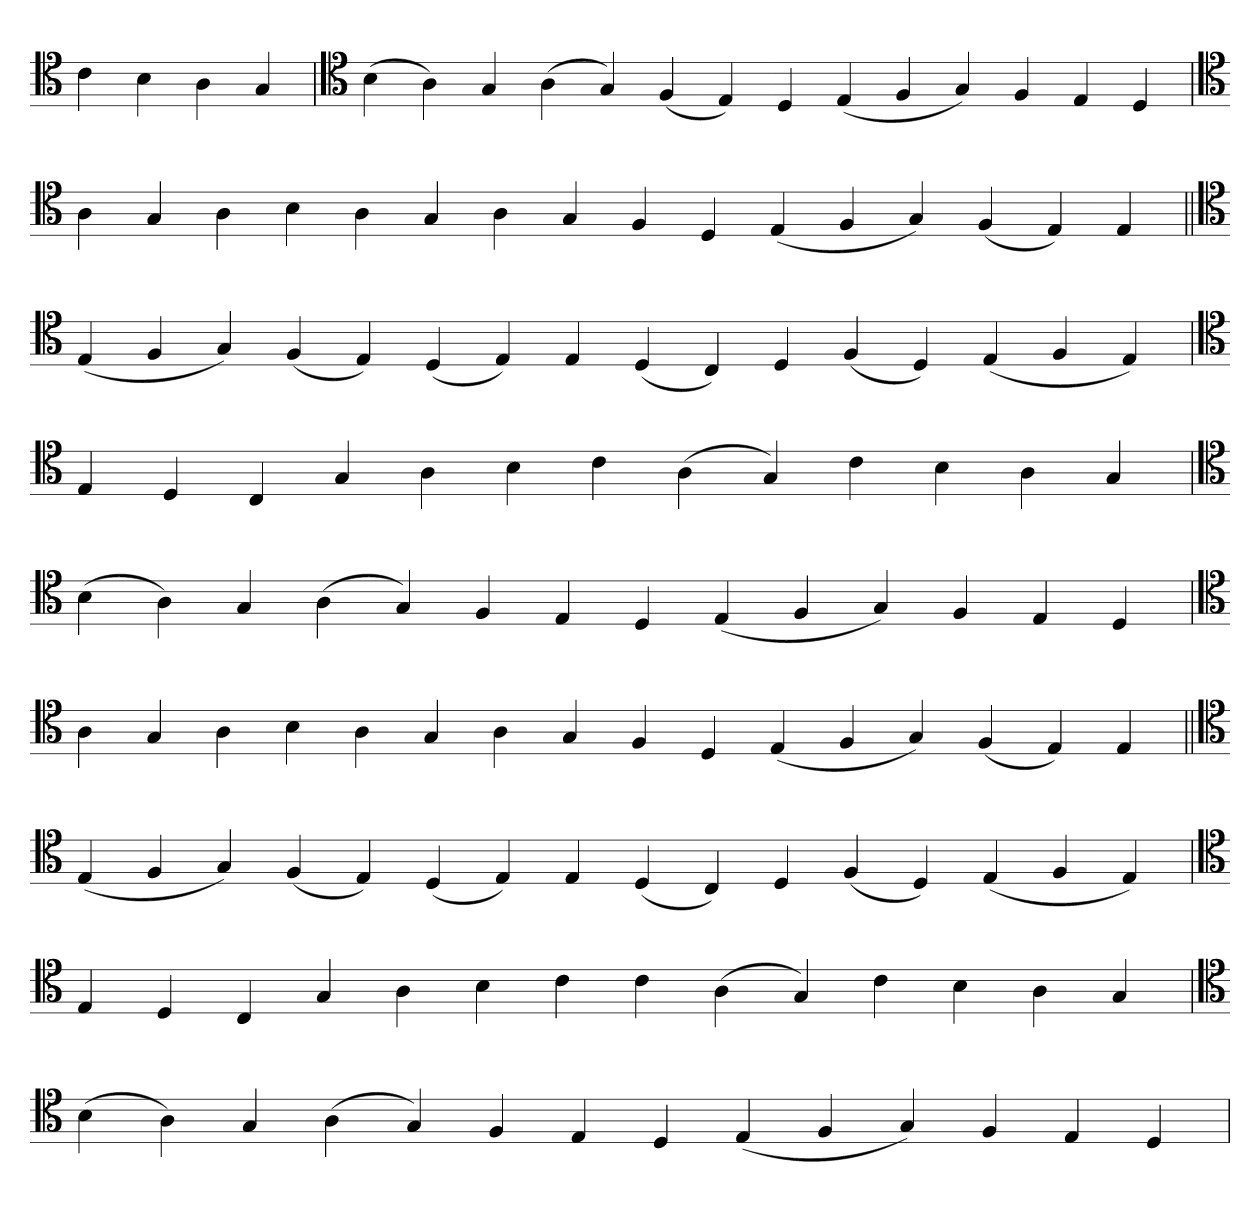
**kern
*part1
*staff1
*clefC4
=
4c
4B
4A
4G
=
*clefC4
(4B
4A)
4G
(4A
4G)
(4F
4E)
4D
(4E
4F
4G)
4F
4E
4D
='
*clefC4
4A
4G
4A
4B
4A
4G
4A
4G
4F
4D
(4E
4F
4G)
(4F
4E)
4E
=||
*clefC4
(4E
4F
4G)
(4F
4E)
(4D
4E)
4E
(4D
4C)
4D
(4F
4D)
(4E
4F
4E)
='
*clefC4
4E
4D
4C
4G
4A
4B
4c
(4A
4G)
4c
4B
4A
4G
=
*clefC4
(4B
4A)
4G
(4A
4G)
4F
4E
4D
(4E
4F
4G)
4F
4E
4D
='
*clefC4
4A
4G
4A
4B
4A
4G
4A
4G
4F
4D
(4E
4F
4G)
(4F
4E)
4E
=||
*clefC4
(4E
4F
4G)
(4F
4E)
(4D
4E)
4E
(4D
4C)
4D
(4F
4D)
(4E
4F
4E)
='
*clefC4
4E
4D
4C
4G
4A
4B
4c
4c
(4A
4G)
4c
4B
4A
4G
=
*clefC4
(4B
4A)
4G
(4A
4G)
4F
4E
4D
(4E
4F
4G)
4F
4E
4D
='
*-
